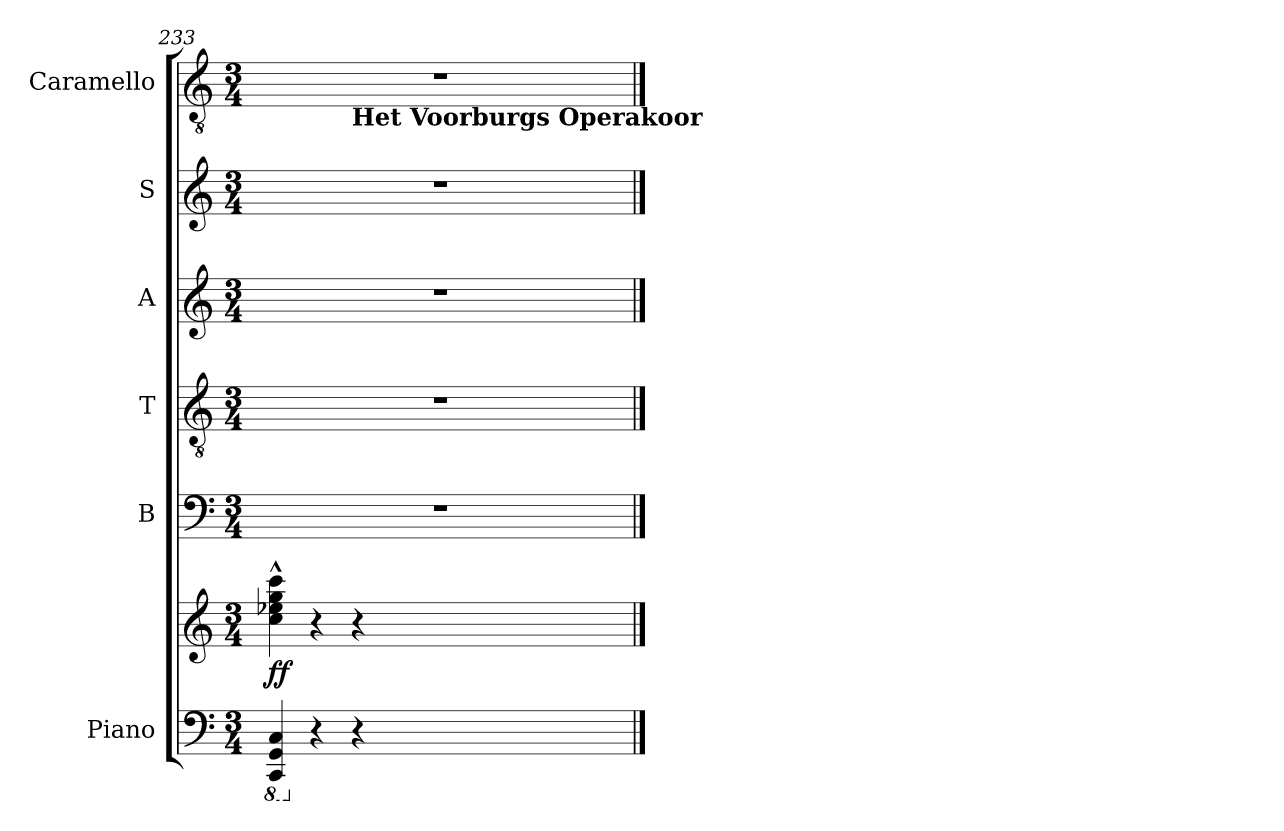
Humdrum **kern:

**kern	**kern	**dynam	**kern	**kern	**kern	**kern	**kern
*part6	*part6	*part6	*part5	*part4	*part3	*part2	*part1
*staff7	*staff6	*staff6/7	*staff5	*staff4	*staff3	*staff2	*staff1
*I"Piano	*	*	*I"B	*I"T	*I"A	*I"S	*I"Caramello
*I'Pno	*	*	*I'B	*I'T	*I'A	*I'S	*
*clefF4	*clefG2	*	*clefF4	*clefGv2	*clefG2	*clefG2	*clefGv2
*k[]	*k[]	*	*k[]	*k[]	*k[]	*k[]	*k[]
*M3/4	*M3/4	*	*M3/4	*M3/4	*M3/4	*M3/4	*M3/4
*8ba	*	*	*	*	*	*	*
=233	=233	=233	=233	=233	=233	=233	=233
!	!	!LO:DY:b	!	!	!	!	!
*	*	*	*	*	*	*	*^
4CCC/ 4GGG/ 4CC/	4cc\^^ 4ee-X\^^ 4gg\^^ 4ccc\^^	ff	2.r	2.r	2.r	2.r	2.r	2ryy
*X8ba	*	*	*	*	*	*	*	*
4r	4r	.	.	.	.	.	.	.
!	!	!	!	!	!	!	!	!LO:TX:b:B:t=Het Voorburgs Operakoor
4r	4r	.	.	.	.	.	.	4ryy
*	*	*	*	*	*	*	*v	*v
==	==	==	==	==	==	==	==
*-	*-	*-	*-	*-	*-	*-	*-
